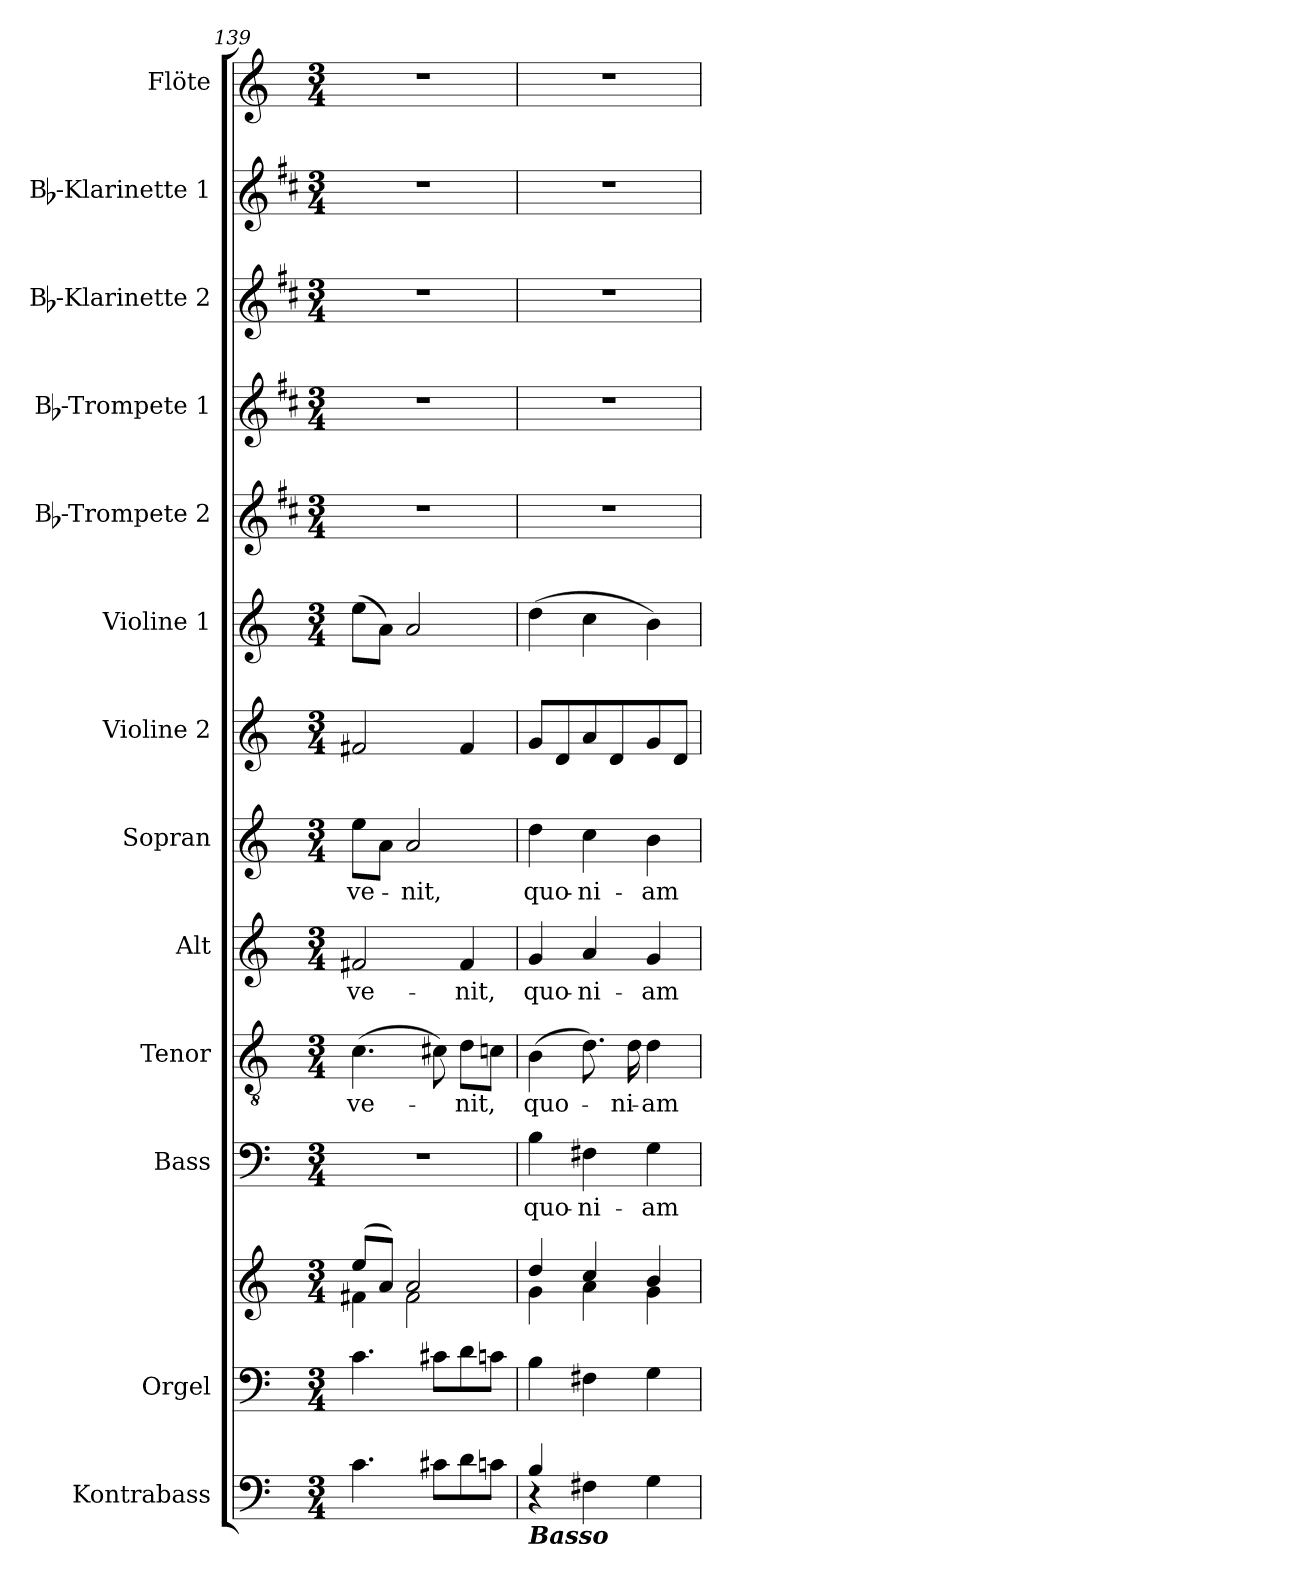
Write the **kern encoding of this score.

**kern	**kern	**kern	**kern	**text	**kern	**text	**kern	**text	**kern	**text	**kern	**kern	**kern	**kern	**kern	**kern	**kern
*part13	*part12	*part12	*part11	*part11	*part10	*part10	*part9	*part9	*part8	*part8	*part7	*part6	*part5	*part4	*part3	*part2	*part1
*staff14	*staff13	*staff12	*staff11	*staff11	*staff10	*staff10	*staff9	*staff9	*staff8	*staff8	*staff7	*staff6	*staff5	*staff4	*staff3	*staff2	*staff1
*I"Kontrabass	*I"Orgel	*	*I"Bass	*	*I"Tenor	*	*I"Alt	*	*I"Sopran	*	*I"Violine 2	*I"Violine 1	*I"Bb-Trompete 2	*I"Bb-Trompete 1	*I"Bb-Klarinette 2	*I"Bb-Klarinette 1	*I"Flöte
*I'Kb.	*I'Org.	*	*I'B.	*	*I'T.	*	*I'A.	*	*I'S.	*	*I'Vl. 2	*I'Vl. 1	*I'Bb Trp. 2	*I'Bb Trp. 1	*I'Bb Kl. 2	*I'Bb Kl. 1	*I'Fl.
!!LO:PB:g=z
*clefF4	*clefF4	*clefG2	*clefF4	*	*clefGv2	*	*clefG2	*	*clefG2	*	*clefG2	*clefG2	*clefG2	*clefG2	*clefG2	*clefG2	*clefG2
*ITrd7c12	*	*	*	*	*	*	*	*	*	*	*	*	*ITrd1c2	*ITrd1c2	*ITrd1c2	*ITrd1c2	*
*k[]	*k[]	*k[]	*k[]	*	*k[]	*	*k[]	*	*k[]	*	*k[]	*k[]	*k[]	*k[]	*k[]	*k[]	*k[]
*C:	*C:	*C:	*C:	*	*C:	*	*C:	*	*C:	*	*C:	*C:	*C:	*C:	*C:	*C:	*C:
*M3/4	*M3/4	*M3/4	*M3/4	*	*M3/4	*	*M3/4	*	*M3/4	*	*M3/4	*M3/4	*M3/4	*M3/4	*M3/4	*M3/4	*M3/4
=139	=139	=139	=139	=139	=139	=139	=139	=139	=139	=139	=139	=139	=139	=139	=139	=139	=139
*	*	*^	*	*	*	*	*	*	*	*	*	*	*	*	*	*	*
!	!	!	!	!	!	!	!LO:LY:b	!	!LO:LY:b	!	!LO:LY:b	!	!	!	!	!	!	!
4.C\	4.c\	(<8ee/L	4f#X\	2.r	.	(>4.c\	ve-	2f#X/	ve-	8ee\L	ve-	2f#X/	(>8ee\L	2.r	2.r	2.r	2.r	2.r
.	.	8a/J)	.	.	.	.	.	.	.	8a\J	.	.	8a\J)	.	.	.	.	.
!	!	!	!	!	!	!	!	!	!	!	!LO:LY:b	!	!	!	!	!	!	!
.	.	2a/	2f#\	.	.	.	.	.	.	2a/	-nit,	.	2a/	.	.	.	.	.
8C#X\L	8c#X\L	.	.	.	.	8c#X\)	.	.	.	.	.	.	.	.	.	.	.	.
!	!	!	!	!	!	!	!LO:LY:b	!	!LO:LY:b	!	!	!	!	!	!	!	!	!
8D\	8d\	.	.	.	.	8d\L	-nit,	4f#/	-nit,	.	.	4f#/	.	.	.	.	.	.
8Cn\J	8cn\J	.	.	.	.	8cn\J	.	.	.	.	.	.	.	.	.	.	.	.
=140	=140	=140	=140	=140	=140	=140	=140	=140	=140	=140	=140	=140	=140	=140	=140	=140	=140	=140
*^	*	*	*	*	*	*	*	*	*	*	*	*	*	*	*	*	*	*
!LO:TX:b:Bi:t=Basso	!	!	!	!	!	!	!	!	!	!	!	!	!	!	!	!	!	!	!
!	!	!	!	!	!	!LO:LY:b	!	!LO:LY:b	!	!LO:LY:b	!	!LO:LY:b	!	!	!	!	!	!	!
4BB/	4rC	4B\	4dd/	4g\	4B\	quo-	(>4B\	quo-	4g/	quo-	4dd\	quo-	8g/L	(>4dd\	2.r	2.r	2.r	2.r	2.r
.	.	.	.	.	.	.	.	.	.	.	.	.	8d/	.	.	.	.	.	.
!	!	!	!	!	!	!LO:LY:b	!	!	!	!LO:LY:b	!	!LO:LY:b	!	!	!	!	!	!	!
2ryy	4FF#X\	4F#X\	4cc/	4a\	4F#X\	-ni-	8.d\)	.	4a/	-ni-	4cc\	-ni-	8a/	4cc\	.	.	.	.	.
.	.	.	.	.	.	.	.	.	.	.	.	.	8d/	.	.	.	.	.	.
!	!	!	!	!	!	!	!	!LO:LY:b	!	!	!	!	!	!	!	!	!	!	!
.	.	.	.	.	.	.	16d\	-ni-	.	.	.	.	.	.	.	.	.	.	.
!	!	!	!	!	!	!LO:LY:b	!	!LO:LY:b	!	!LO:LY:b	!	!LO:LY:b	!	!	!	!	!	!	!
.	4GG\	4G\	4b/	4g\	4G\	-am	4d\	-am	4g/	-am	4b\	-am	8g/	4b\)	.	.	.	.	.
.	.	.	.	.	.	.	.	.	.	.	.	.	8d/J	.	.	.	.	.	.
*v	*v	*	*v	*v	*	*	*	*	*	*	*	*	*	*	*	*	*	*	*
=	=	=	=	=	=	=	=	=	=	=	=	=	=	=	=	=	=
*-	*-	*-	*-	*-	*-	*-	*-	*-	*-	*-	*-	*-	*-	*-	*-	*-	*-
